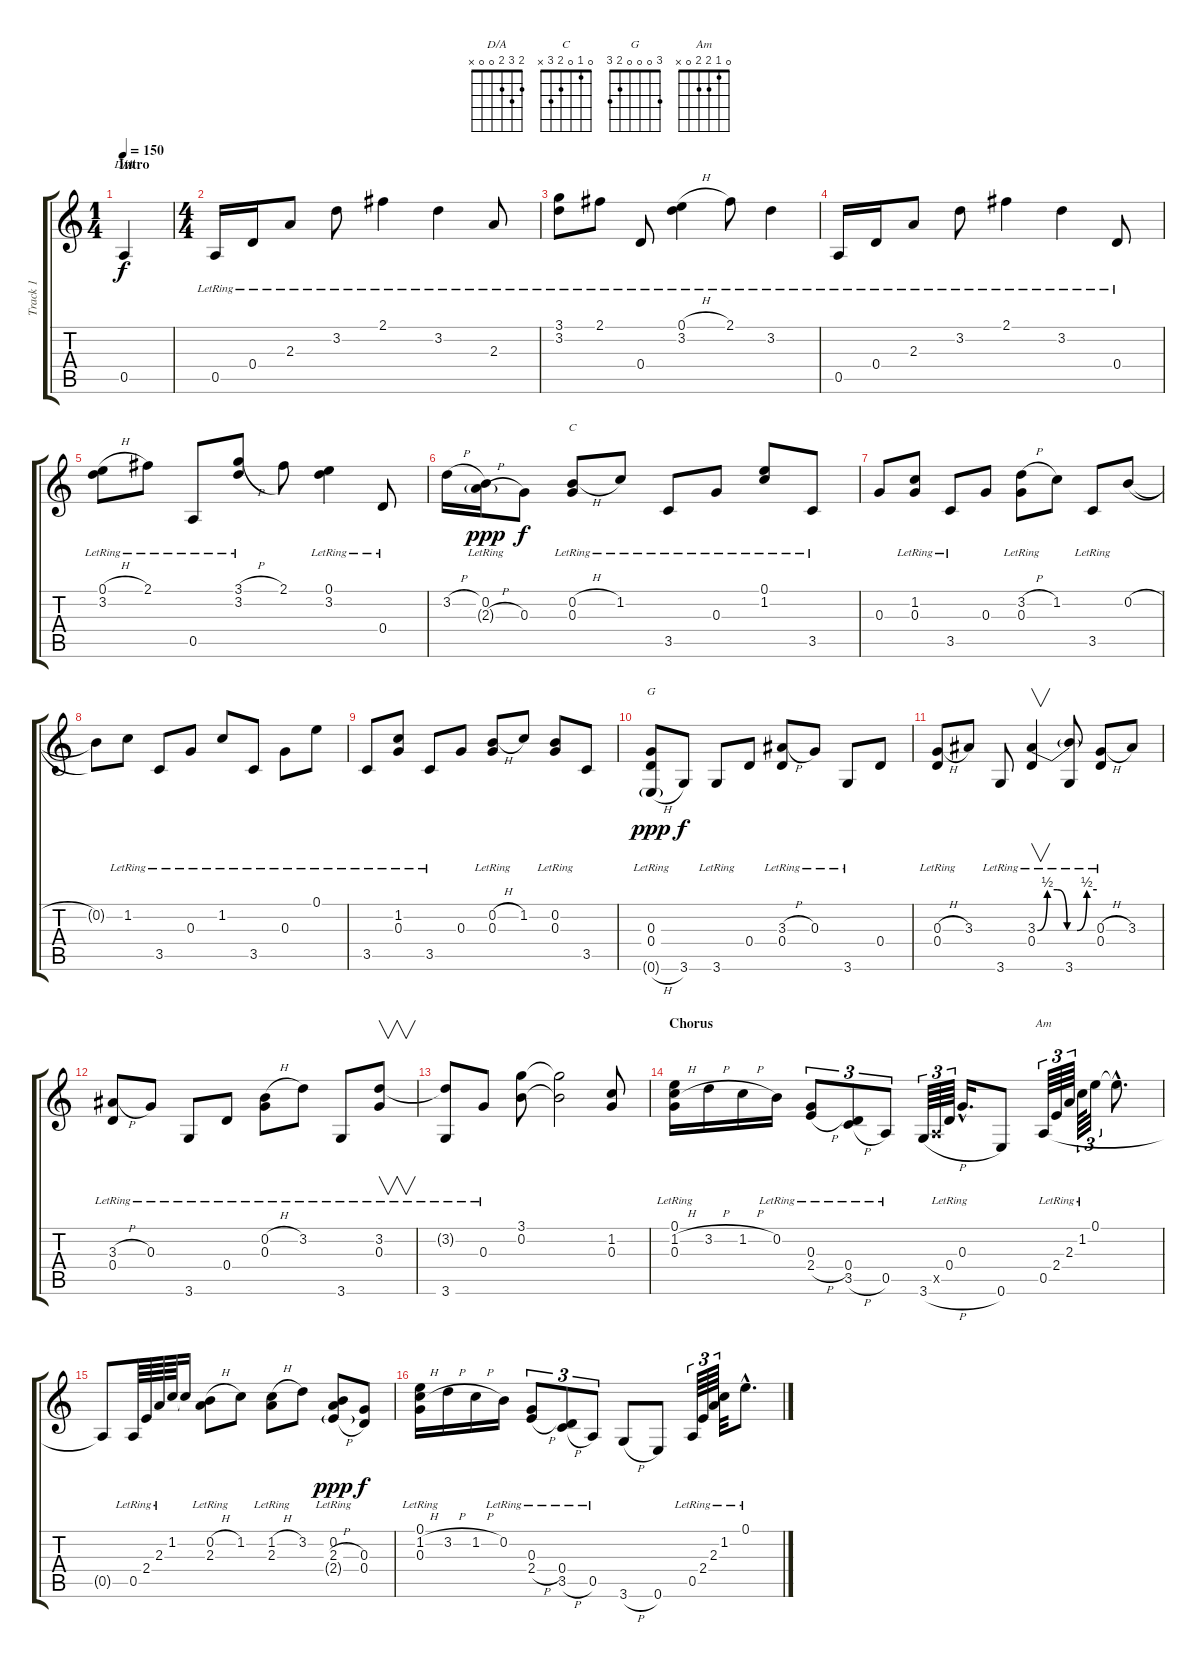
\track ("Track 1" "Track 1") {instrument acousticguitarsteel}
\staff {score tabs}
\tuning (E4 B3 G3 D3 A2 E2) {hide}
\chord ("D/A" 2 3 2 0 0 x)
\chord ("C" 0 1 0 2 3 x)
\chord ("G" 3 0 0 0 2 3)
\chord ("Am" 0 1 2 2 0 x)
\ts (1 4)
\section ("" "Intro")
\tempo 150
\clef g2
\ks c
0.5.4{ch "D/A" dy f instrument acousticguitarsteel} |
\ts (4 4)
0.5{lr}.16 0.4{lr}.16 2.3{lr}.8 3.2{lr}.8 2.1{lr}.4 3.2{lr}.4 2.3{lr}.8 |
(3.1 3.2{lr}).8 2.1{lr}.8 0.4{lr}.8 (0.1{h} 3.2{lr}).4 2.1{lr}.8 3.2{lr}.4 |
0.5{lr}.16 0.4{lr}.16 2.3{lr}.8 3.2{lr}.8 2.1{lr}.4 3.2{lr}.4 0.4{lr}.8 |
(0.1{h} 3.2{lr}).8 2.1{lr}.8 0.5{lr}.8 (3.1{h} 3.2{lr}).8 2.1.8 (0.1{lr} 3.2{lr}).4 0.4{lr}.8 |
3.2{h}.16 (0.2{lr} 2.3{h g}).16{dy ppp} 0.3.8{dy f} (0.2{h} 0.3{lr}).8{ch "C"} 1.2{lr}.8 3.5{lr}.8 0.3{lr}.8 (0.1{lr} 1.2{lr}).8 3.5{lr}.8 |
0.3.8 (1.2{lr} 0.3{lr}).8 3.5{lr}.8 0.3.8 (3.2{h} 0.3{lr}).8 1.2.8 3.5{lr}.8 0.2{h}.8 |
0.2{t}.8 1.2{lr}.8 3.5{lr}.8 0.3{lr}.8 1.2{lr}.8 3.5{lr}.8 0.3{lr}.8 0.1{lr}.8 |
3.5{lr}.8 (1.2{lr} 0.3{lr}).8 3.5{lr}.8 0.3.8 (0.2{h} 0.3{lr}).8 1.2.8 (0.2{lr} 0.3{lr}).8 3.5.8 |
\section ("" "")
(0.3{lr} 0.4{lr} 0.6{h g}).8{ch "G" dy ppp} 3.6.8{dy f} 3.6{lr}.8 0.4.8 (3.3{h} 0.4{lr}).8 0.3{lr}.8 3.6{lr}.8 0.4.8 |
(0.3{h} 0.4{lr}).8 3.3.8 3.6{lr}.8 (3.3{be (custom 0 0 10 2 20 2 30 0 40 0 50 2 60 2)} 0.4{lr}).4{v} (3.3{t} 3.6{lr}).8 (0.3{h} 0.4{lr}).8 3.3.8 |
(3.3{h} 0.4{lr}).8 0.3{lr}.8 3.6{lr}.8 0.4{lr}.8 (0.2{h} 0.3{lr}).8 3.2{lr}.8 3.6{lr}.8 (3.2{lr} 0.3{lr}).8{v} |
(3.2{t} 3.6{lr}).8 0.3{lr}.8 (3.1 0.2).8 (3.1{t} 0.2{t}).2 (1.2 0.3).8 |
\section ("" "Chorus")
(0.1{lr} 1.2{h} 0.3{lr}).16 3.2{h}.16 1.2{h}.16 0.2{lr}.16 (0.3{lr} 2.4{h}).8{tu (3 2)} (0.4{lr} 3.5{h}).8{tu (3 2)} 0.5{lr}.8{tu (3 2)} 3.6{h}.64{tu (3 2)} 0.5{x}.64{tu (3 2)} 0.4{lr}.64{tu (3 2)} 0.3{hac lr}.16{d} 0.6.8 0.5.64{tu (3 2) ch "Am"} 2.4{lr}.64{tu (3 2)} 2.3{lr}.64{tu (3 2)} 1.2{lr}.64{tu (3 2)} 0.1.32{tu (3 2)} 0.1{hac t}.8{d} |
0.5{t}.8 0.5{lr}.64 2.4{lr}.64 2.3{lr}.64 1.2.64 1.2{t}.16 (0.2{h} 2.3{lr}).8 1.2.8 (1.2{h} 2.3{lr}).8 3.2.8 (0.2{lr} 2.3{h} 2.4{h g}).8{dy ppp} (0.3 0.4).8{dy f} |
(0.1{lr} 1.2{h} 0.3{lr}).16 3.2{h}.16 1.2{h}.16 0.2{lr}.16 (0.3{lr} 2.4{h}).8{tu (3 2)} (0.4{lr} 3.5{h}).8{tu (3 2)} 0.5{lr}.8{tu (3 2)} 3.6{h}.8 0.6.8 0.5{lr}.64{tu (3 2)} 2.4{lr}.64{tu (3 2)} 2.3{lr}.64{tu (3 2)} 1.2{lr}.32 0.1{hac lr}.8{d}
